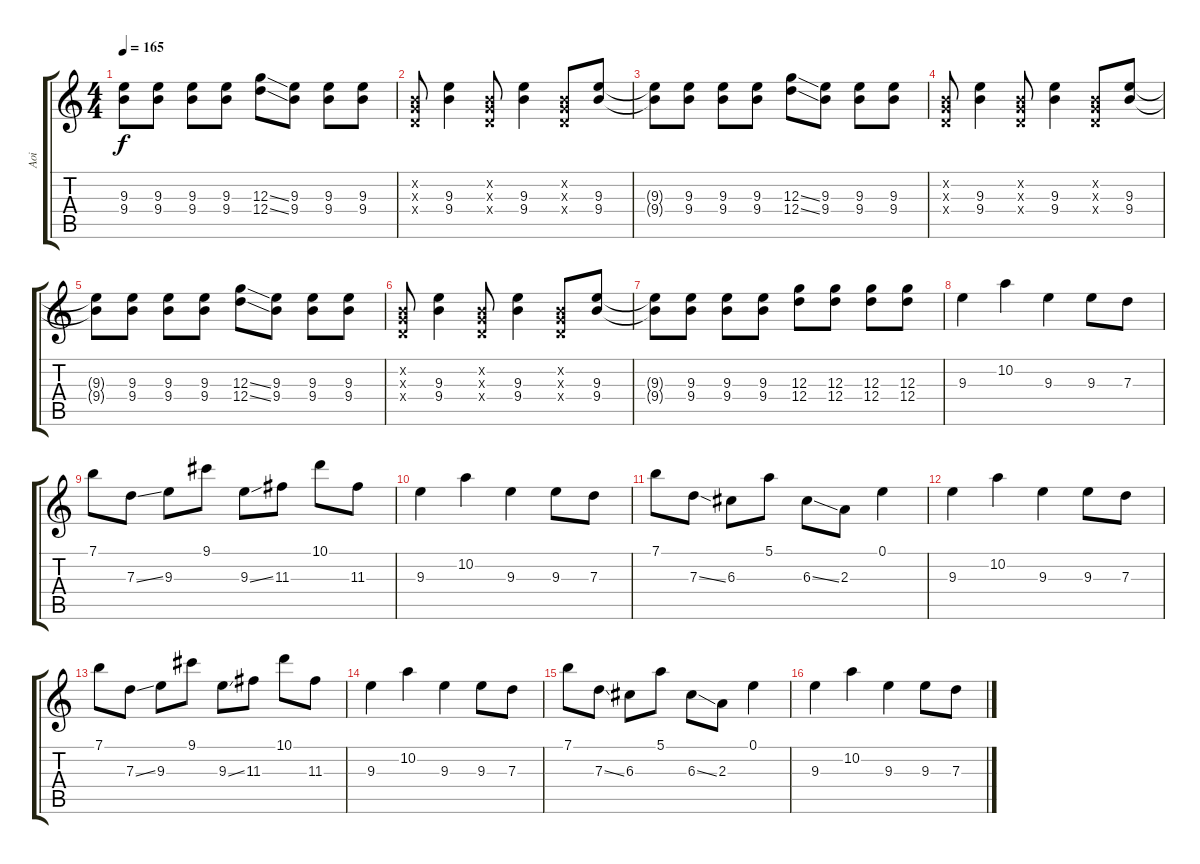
\track ("Aoi" "Aoi") {instrument distortionguitar}
\staff {score tabs}
\tuning (E4 B3 G3 D3 A2 E2) {hide}
\ts (4 4)
\tempo 165
\clef g2
\ks c
(9.3{t} 9.4{t}).8{dy f} (9.3 9.4).8 (9.3 9.4).8 (9.3 9.4).8 (12.3{ss} 12.4{ss}).8 (9.3 9.4).8 (9.3 9.4).8 (9.3 9.4).8 |
(0.2{x} 0.3{x} 0.4{x}).8 (9.3 9.4).4 (0.2{x} 0.3{x} 0.4{x}).8 (9.3 9.4).4 (0.2{x} 0.3{x} 0.4{x}).8 (9.3 9.4).8 |
(9.3{t} 9.4{t}).8 (9.3 9.4).8 (9.3 9.4).8 (9.3 9.4).8 (12.3{ss} 12.4{ss}).8 (9.3 9.4).8 (9.3 9.4).8 (9.3 9.4).8 |
(0.2{x} 0.3{x} 0.4{x}).8 (9.3 9.4).4 (0.2{x} 0.3{x} 0.4{x}).8 (9.3 9.4).4 (0.2{x} 0.3{x} 0.4{x}).8 (9.3 9.4).8 |
(9.3{t} 9.4{t}).8 (9.3 9.4).8 (9.3 9.4).8 (9.3 9.4).8 (12.3{ss} 12.4{ss}).8 (9.3 9.4).8 (9.3 9.4).8 (9.3 9.4).8 |
(0.2{x} 0.3{x} 0.4{x}).8 (9.3 9.4).4 (0.2{x} 0.3{x} 0.4{x}).8 (9.3 9.4).4 (0.2{x} 0.3{x} 0.4{x}).8 (9.3 9.4).8 |
(9.3{t} 9.4{t}).8 (9.3 9.4).8 (9.3 9.4).8 (9.3 9.4).8 (12.3 12.4).8 (12.3 12.4).8 (12.3 12.4).8 (12.3 12.4).8 |
9.3.4 10.2.4 9.3.4 9.3.8 7.3.8 |
7.1.8 7.3{ss}.8 9.3.8 9.1.8 9.3{ss}.8 11.3.8 10.1.8 11.3.8 |
9.3.4 10.2.4 9.3.4 9.3.8 7.3.8 |
7.1.8 7.3{ss}.8 6.3.8 5.1.8 6.3{ss}.8 2.3.8 0.1.4 |
9.3.4 10.2.4 9.3.4 9.3.8 7.3.8 |
7.1.8 7.3{ss}.8 9.3.8 9.1.8 9.3{ss}.8 11.3.8 10.1.8 11.3.8 |
9.3.4 10.2.4 9.3.4 9.3.8 7.3.8 |
7.1.8 7.3{ss}.8 6.3.8 5.1.8 6.3{ss}.8 2.3.8 0.1.4 |
9.3.4 10.2.4 9.3.4 9.3.8 7.3.8
